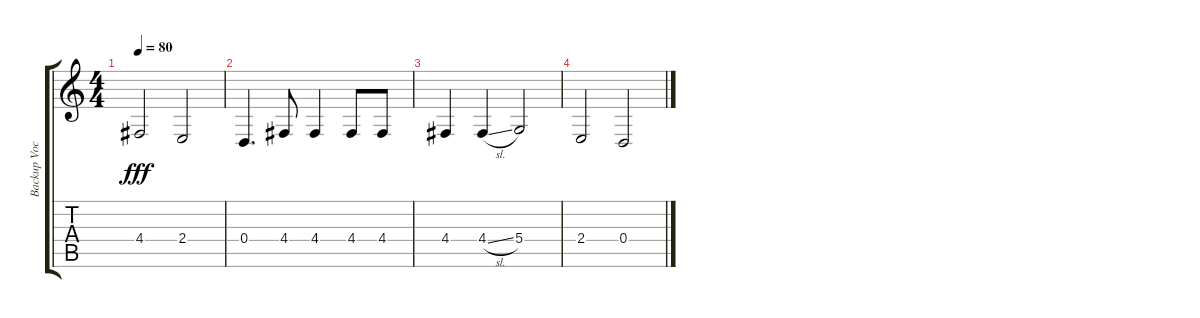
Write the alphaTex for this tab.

\track ("Backup Vocals (kjartan sveinsson )" "Backup Voc") {instrument englishhorn}
\staff {score tabs}
\tuning (E4 B3 G3 D3 A2 E2) {hide}
\ts (4 4)
\tempo 80
\clef g2
\ks c
4.4.2{dy fff} 2.4.2 |
0.4.4{d} 4.4.8 4.4.4 4.4.8 4.4.8 |
4.4.4 4.4{sl}.4 5.4.2 |
2.4.2 0.4.2
